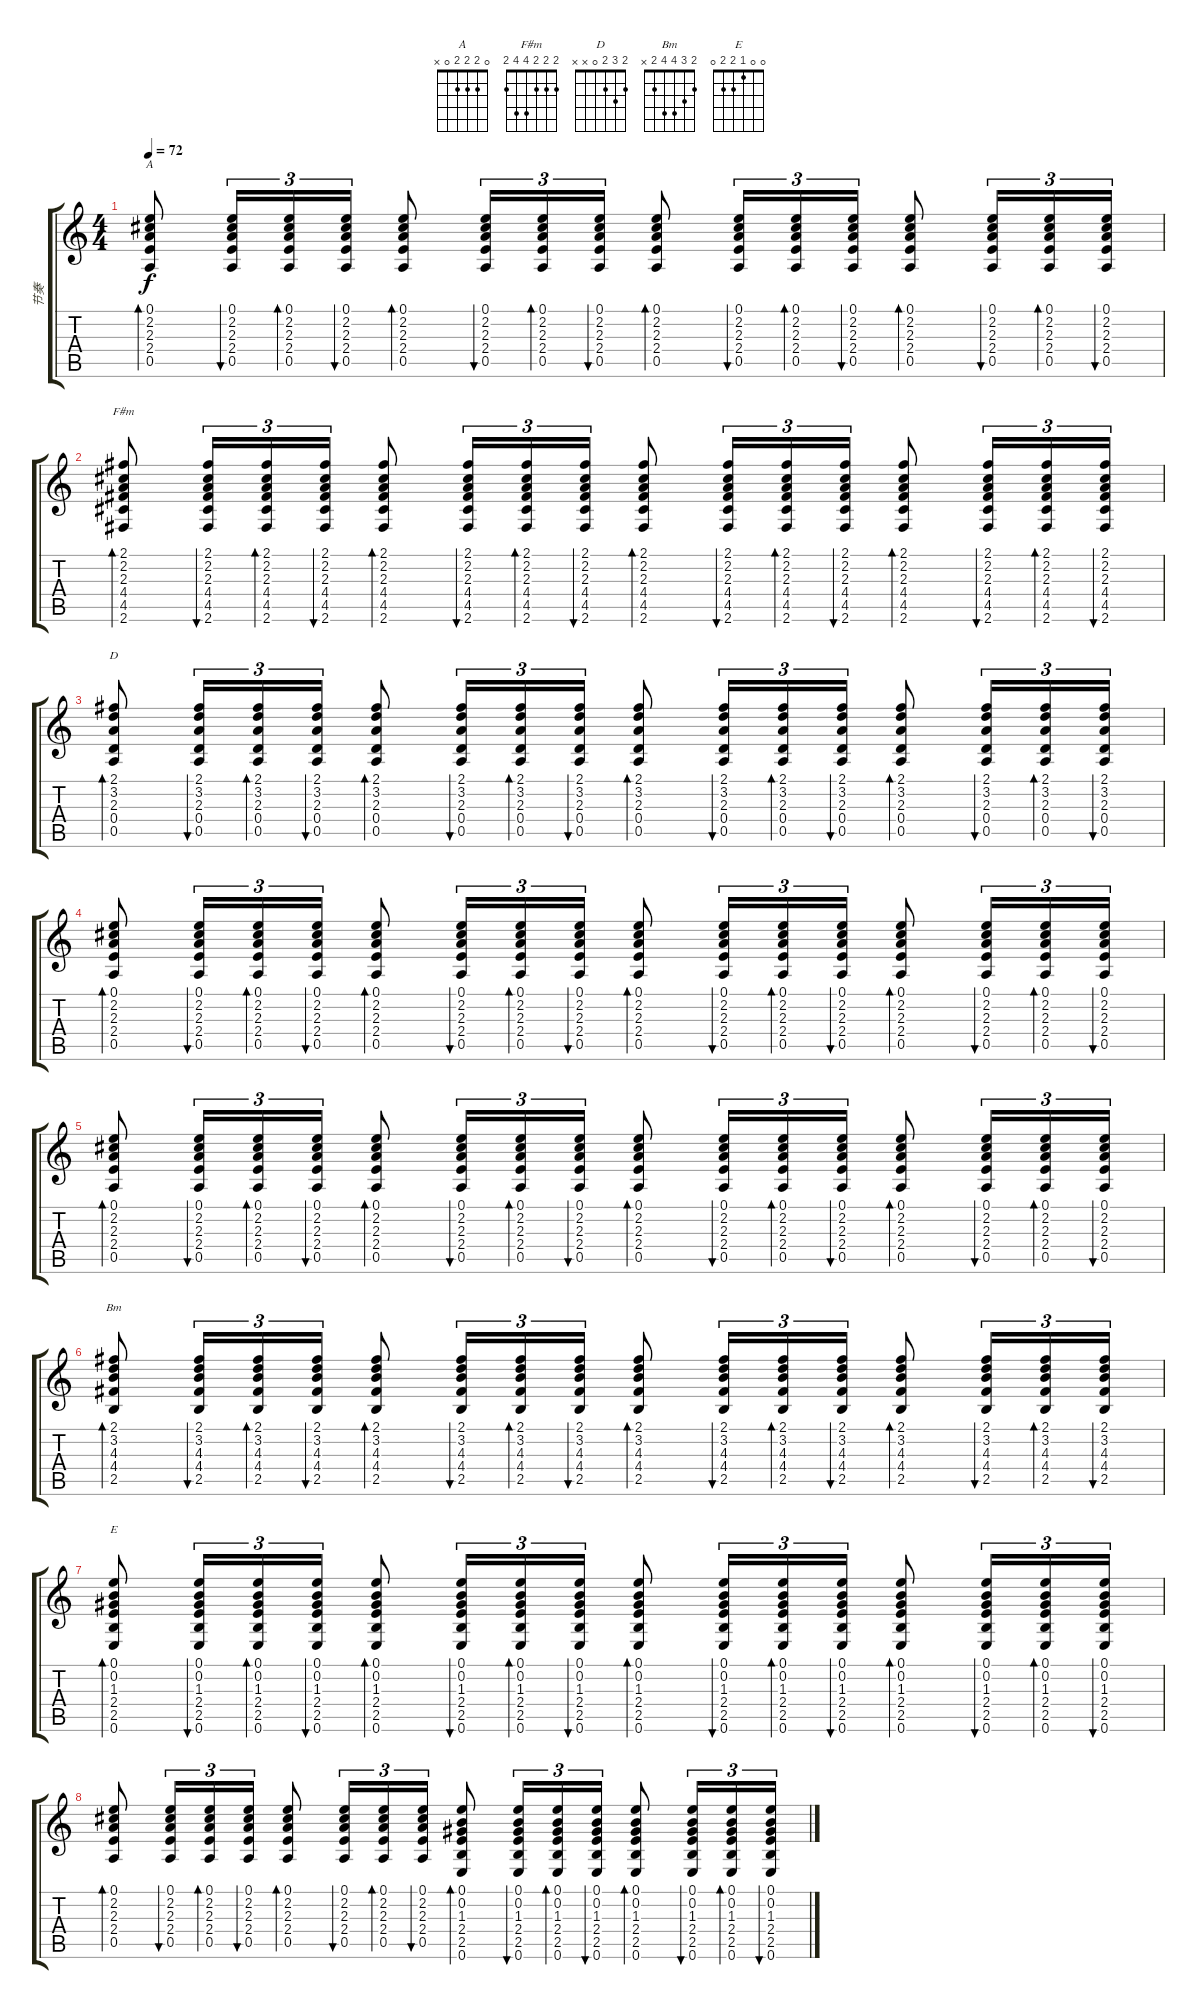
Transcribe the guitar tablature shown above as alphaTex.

\track ("节奏" "节奏") {instrument acousticguitarsteel}
\staff {score tabs}
\tuning (E4 B3 G3 D3 A2 E2) {hide}
\chord ("A" 0 2 2 2 0 x)
\chord ("F#m" 2 2 2 4 4 2)
\chord ("D" 2 3 2 0 x x)
\chord ("Bm" 2 3 4 4 2 x)
\chord ("E" 0 0 1 2 2 0)
\ts (4 4)
\tempo 72
\clef g2
\ks c
(0.1 2.2 2.3 2.4 0.5).8{bd 30 ch "A" dy f} (0.1 2.2 2.3 2.4 0.5).16{tu (3 2) bu 30} (0.1 2.2 2.3 2.4 0.5).16{tu (3 2) bd 30} (0.1 2.2 2.3 2.4 0.5).16{tu (3 2) bu 30} (0.1 2.2 2.3 2.4 0.5).8{bd 30} (0.1 2.2 2.3 2.4 0.5).16{tu (3 2) bu 30} (0.1 2.2 2.3 2.4 0.5).16{tu (3 2) bd 30} (0.1 2.2 2.3 2.4 0.5).16{tu (3 2) bu 30} (0.1 2.2 2.3 2.4 0.5).8{bd 30} (0.1 2.2 2.3 2.4 0.5).16{tu (3 2) bu 30} (0.1 2.2 2.3 2.4 0.5).16{tu (3 2) bd 30} (0.1 2.2 2.3 2.4 0.5).16{tu (3 2) bu 30} (0.1 2.2 2.3 2.4 0.5).8{bd 30} (0.1 2.2 2.3 2.4 0.5).16{tu (3 2) bu 30} (0.1 2.2 2.3 2.4 0.5).16{tu (3 2) bd 30} (0.1 2.2 2.3 2.4 0.5).16{tu (3 2) bu 30} |
(2.1 2.2 2.3 4.4 4.5 2.6).8{bd 30 ch "F#m"} (2.1 2.2 2.3 4.4 4.5 2.6).16{tu (3 2) bu 30} (2.1 2.2 2.3 4.4 4.5 2.6).16{tu (3 2) bd 30} (2.1 2.2 2.3 4.4 4.5 2.6).16{tu (3 2) bu 30} (2.1 2.2 2.3 4.4 4.5 2.6).8{bd 30} (2.1 2.2 2.3 4.4 4.5 2.6).16{tu (3 2) bu 30} (2.1 2.2 2.3 4.4 4.5 2.6).16{tu (3 2) bd 30} (2.1 2.2 2.3 4.4 4.5 2.6).16{tu (3 2) bu 30} (2.1 2.2 2.3 4.4 4.5 2.6).8{bd 30} (2.1 2.2 2.3 4.4 4.5 2.6).16{tu (3 2) bu 30} (2.1 2.2 2.3 4.4 4.5 2.6).16{tu (3 2) bd 30} (2.1 2.2 2.3 4.4 4.5 2.6).16{tu (3 2) bu 30} (2.1 2.2 2.3 4.4 4.5 2.6).8{bd 30} (2.1 2.2 2.3 4.4 4.5 2.6).16{tu (3 2) bu 30} (2.1 2.2 2.3 4.4 4.5 2.6).16{tu (3 2) bd 30} (2.1 2.2 2.3 4.4 4.5 2.6).16{tu (3 2) bu 30} |
(2.1 3.2 2.3 0.4 0.5).8{bd 30 ch "D"} (2.1 3.2 2.3 0.4 0.5).16{tu (3 2) bu 30} (2.1 3.2 2.3 0.4 0.5).16{tu (3 2) bd 30} (2.1 3.2 2.3 0.4 0.5).16{tu (3 2) bu 30} (2.1 3.2 2.3 0.4 0.5).8{bd 30} (2.1 3.2 2.3 0.4 0.5).16{tu (3 2) bu 30} (2.1 3.2 2.3 0.4 0.5).16{tu (3 2) bd 30} (2.1 3.2 2.3 0.4 0.5).16{tu (3 2) bu 30} (2.1 3.2 2.3 0.4 0.5).8{bd 30} (2.1 3.2 2.3 0.4 0.5).16{tu (3 2) bu 30} (2.1 3.2 2.3 0.4 0.5).16{tu (3 2) bd 30} (2.1 3.2 2.3 0.4 0.5).16{tu (3 2) bu 30} (2.1 3.2 2.3 0.4 0.5).8{bd 30} (2.1 3.2 2.3 0.4 0.5).16{tu (3 2) bu 30} (2.1 3.2 2.3 0.4 0.5).16{tu (3 2) bd 30} (2.1 3.2 2.3 0.4 0.5).16{tu (3 2) bu 30} |
(0.1 2.2 2.3 2.4 0.5).8{bd 30} (0.1 2.2 2.3 2.4 0.5).16{tu (3 2) bu 30} (0.1 2.2 2.3 2.4 0.5).16{tu (3 2) bd 30} (0.1 2.2 2.3 2.4 0.5).16{tu (3 2) bu 30} (0.1 2.2 2.3 2.4 0.5).8{bd 30} (0.1 2.2 2.3 2.4 0.5).16{tu (3 2) bu 30} (0.1 2.2 2.3 2.4 0.5).16{tu (3 2) bd 30} (0.1 2.2 2.3 2.4 0.5).16{tu (3 2) bu 30} (0.1 2.2 2.3 2.4 0.5).8{bd 30} (0.1 2.2 2.3 2.4 0.5).16{tu (3 2) bu 30} (0.1 2.2 2.3 2.4 0.5).16{tu (3 2) bd 30} (0.1 2.2 2.3 2.4 0.5).16{tu (3 2) bu 30} (0.1 2.2 2.3 2.4 0.5).8{bd 30} (0.1 2.2 2.3 2.4 0.5).16{tu (3 2) bu 30} (0.1 2.2 2.3 2.4 0.5).16{tu (3 2) bd 30} (0.1 2.2 2.3 2.4 0.5).16{tu (3 2) bu 30} |
(0.1 2.2 2.3 2.4 0.5).8{bd 30} (0.1 2.2 2.3 2.4 0.5).16{tu (3 2) bu 30} (0.1 2.2 2.3 2.4 0.5).16{tu (3 2) bd 30} (0.1 2.2 2.3 2.4 0.5).16{tu (3 2) bu 30} (0.1 2.2 2.3 2.4 0.5).8{bd 30} (0.1 2.2 2.3 2.4 0.5).16{tu (3 2) bu 30} (0.1 2.2 2.3 2.4 0.5).16{tu (3 2) bd 30} (0.1 2.2 2.3 2.4 0.5).16{tu (3 2) bu 30} (0.1 2.2 2.3 2.4 0.5).8{bd 30} (0.1 2.2 2.3 2.4 0.5).16{tu (3 2) bu 30} (0.1 2.2 2.3 2.4 0.5).16{tu (3 2) bd 30} (0.1 2.2 2.3 2.4 0.5).16{tu (3 2) bu 30} (0.1 2.2 2.3 2.4 0.5).8{bd 30} (0.1 2.2 2.3 2.4 0.5).16{tu (3 2) bu 30} (0.1 2.2 2.3 2.4 0.5).16{tu (3 2) bd 30} (0.1 2.2 2.3 2.4 0.5).16{tu (3 2) bu 30} |
(2.1 3.2 4.3 4.4 2.5).8{bd 30 ch "Bm"} (2.1 3.2 4.3 4.4 2.5).16{tu (3 2) bu 30} (2.1 3.2 4.3 4.4 2.5).16{tu (3 2) bd 30} (2.1 3.2 4.3 4.4 2.5).16{tu (3 2) bu 30} (2.1 3.2 4.3 4.4 2.5).8{bd 30} (2.1 3.2 4.3 4.4 2.5).16{tu (3 2) bu 30} (2.1 3.2 4.3 4.4 2.5).16{tu (3 2) bd 30} (2.1 3.2 4.3 4.4 2.5).16{tu (3 2) bu 30} (2.1 3.2 4.3 4.4 2.5).8{bd 30} (2.1 3.2 4.3 4.4 2.5).16{tu (3 2) bu 30} (2.1 3.2 4.3 4.4 2.5).16{tu (3 2) bd 30} (2.1 3.2 4.3 4.4 2.5).16{tu (3 2) bu 30} (2.1 3.2 4.3 4.4 2.5).8{bd 30} (2.1 3.2 4.3 4.4 2.5).16{tu (3 2) bu 30} (2.1 3.2 4.3 4.4 2.5).16{tu (3 2) bd 30} (2.1 3.2 4.3 4.4 2.5).16{tu (3 2) bu 30} |
(0.1 0.2 1.3 2.4 2.5 0.6).8{bd 30 ch "E"} (0.1 0.2 1.3 2.4 2.5 0.6).16{tu (3 2) bu 30} (0.1 0.2 1.3 2.4 2.5 0.6).16{tu (3 2) bd 30} (0.1 0.2 1.3 2.4 2.5 0.6).16{tu (3 2) bu 30} (0.1 0.2 1.3 2.4 2.5 0.6).8{bd 30} (0.1 0.2 1.3 2.4 2.5 0.6).16{tu (3 2) bu 30} (0.1 0.2 1.3 2.4 2.5 0.6).16{tu (3 2) bd 30} (0.1 0.2 1.3 2.4 2.5 0.6).16{tu (3 2) bu 30} (0.1 0.2 1.3 2.4 2.5 0.6).8{bd 30} (0.1 0.2 1.3 2.4 2.5 0.6).16{tu (3 2) bu 30} (0.1 0.2 1.3 2.4 2.5 0.6).16{tu (3 2) bd 30} (0.1 0.2 1.3 2.4 2.5 0.6).16{tu (3 2) bu 30} (0.1 0.2 1.3 2.4 2.5 0.6).8{bd 30} (0.1 0.2 1.3 2.4 2.5 0.6).16{tu (3 2) bu 30} (0.1 0.2 1.3 2.4 2.5 0.6).16{tu (3 2) bd 30} (0.1 0.2 1.3 2.4 2.5 0.6).16{tu (3 2) bu 30} |
(0.1 2.2 2.3 2.4 0.5).8{bd 30} (0.1 2.2 2.3 2.4 0.5).16{tu (3 2) bu 30} (0.1 2.2 2.3 2.4 0.5).16{tu (3 2) bd 30} (0.1 2.2 2.3 2.4 0.5).16{tu (3 2) bu 30} (0.1 2.2 2.3 2.4 0.5).8{bd 30} (0.1 2.2 2.3 2.4 0.5).16{tu (3 2) bu 30} (0.1 2.2 2.3 2.4 0.5).16{tu (3 2) bd 30} (0.1 2.2 2.3 2.4 0.5).16{tu (3 2) bu 30} (0.1 0.2 1.3 2.4 2.5 0.6).8{bd 30} (0.1 0.2 1.3 2.4 2.5 0.6).16{tu (3 2) bu 30} (0.1 0.2 1.3 2.4 2.5 0.6).16{tu (3 2) bd 30} (0.1 0.2 1.3 2.4 2.5 0.6).16{tu (3 2) bu 30} (0.1 0.2 1.3 2.4 2.5 0.6).8{bd 30} (0.1 0.2 1.3 2.4 2.5 0.6).16{tu (3 2) bu 30} (0.1 0.2 1.3 2.4 2.5 0.6).16{tu (3 2) bd 30} (0.1 0.2 1.3 2.4 2.5 0.6).16{tu (3 2) bu 30}
